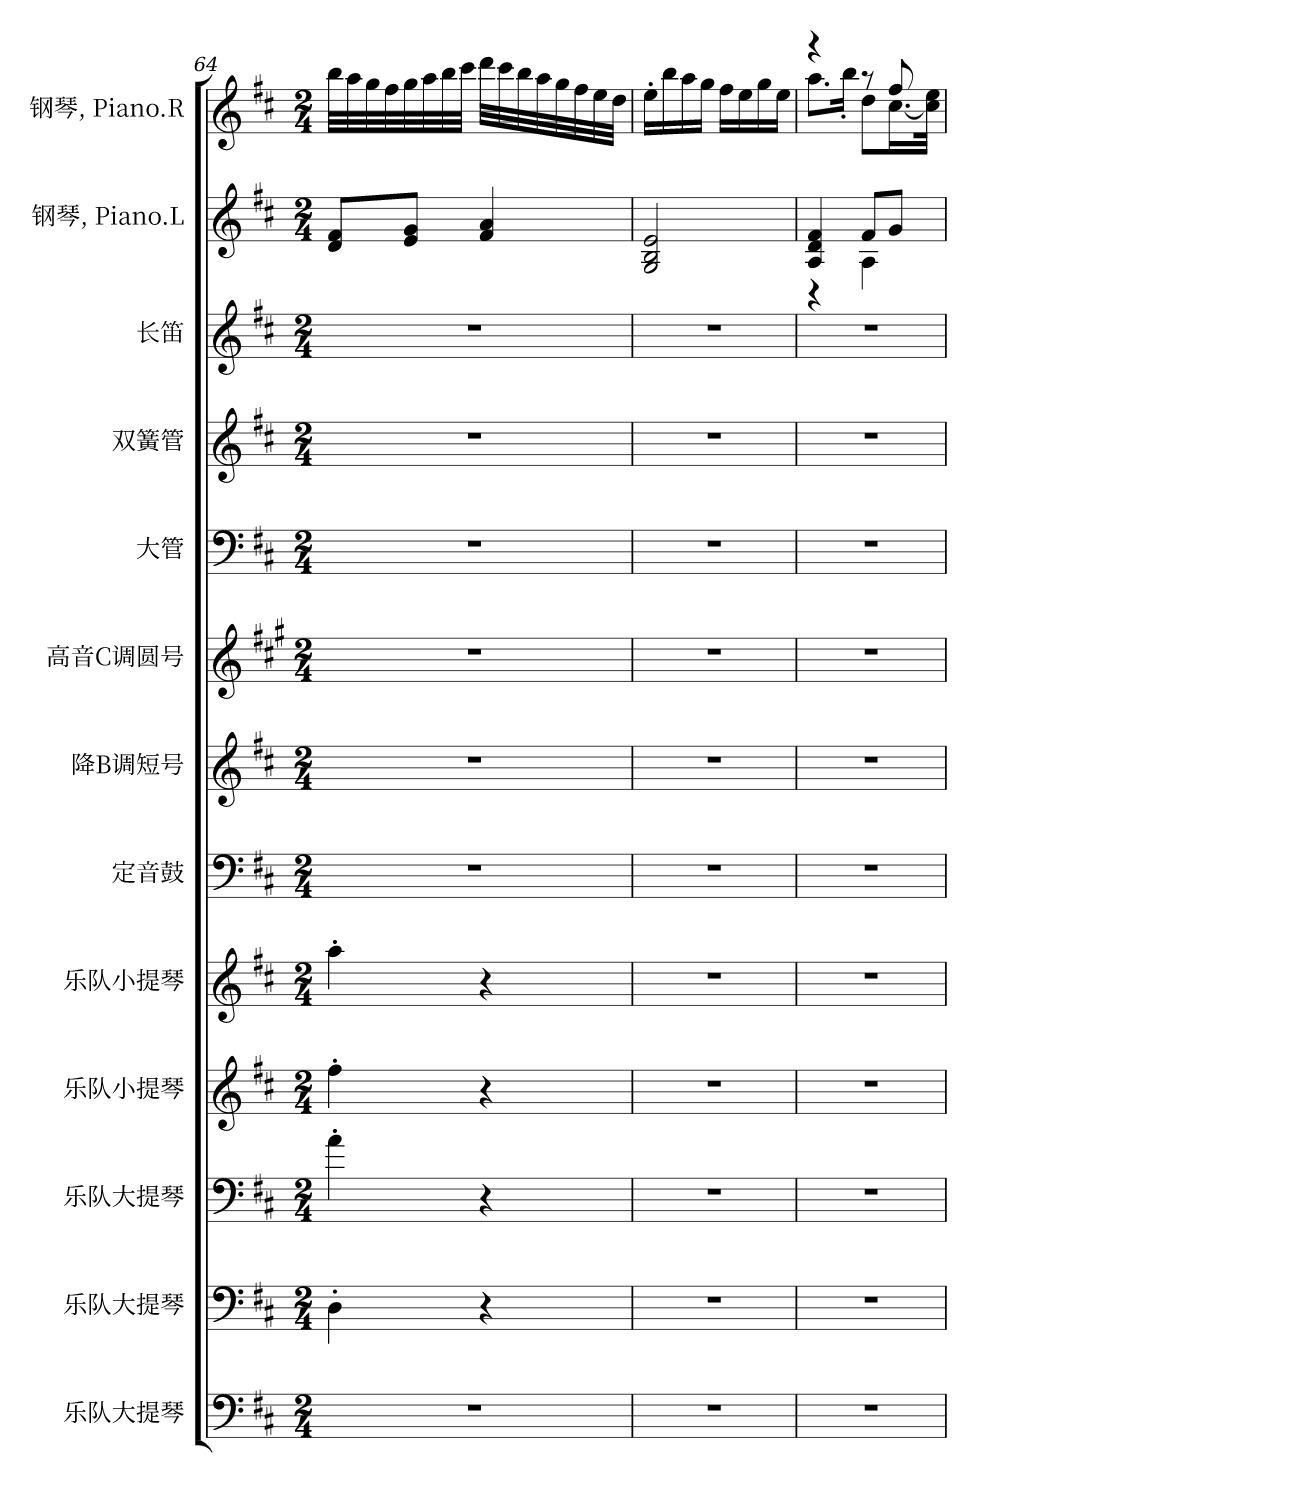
**kern	**kern	**kern	**kern	**kern	**kern	**kern	**kern	**kern	**kern	**kern	**kern	**kern
*part13	*part12	*part11	*part10	*part9	*part8	*part7	*part6	*part5	*part4	*part3	*part2	*part1
*staff13	*staff12	*staff11	*staff10	*staff9	*staff8	*staff7	*staff6	*staff5	*staff4	*staff3	*staff2	*staff1
*I"乐队大提琴	*I"乐队大提琴	*I"乐队大提琴	*I"乐队小提琴	*I"乐队小提琴	*I"定音鼓	*I"降B调短号	*I"高音C调圆号	*I"大管	*I"双簧管	*I"长笛	*I"钢琴, Piano.L	*I"钢琴, Piano.R
*	*	*	*	*	*	*	*	*	*	*	*I'Pno.	*I'Pno.
*clefF4	*clefF4	*clefF4	*clefG2	*clefG2	*clefF4	*clefG2	*clefG2	*clefF4	*clefG2	*clefG2	*clefG2	*clefG2
*	*	*	*	*	*	*ITrd1c2	*ITrd4c7	*	*	*	*	*
*k[f#c#]	*k[f#c#]	*k[f#c#]	*k[f#c#]	*k[f#c#]	*k[f#c#]	*k[]	*k[f#c#]	*k[f#c#]	*k[f#c#]	*k[f#c#]	*k[f#c#]	*k[f#c#]
*M2/4	*M2/4	*M2/4	*M2/4	*M2/4	*M2/4	*M2/4	*M2/4	*M2/4	*M2/4	*M2/4	*M2/4	*M2/4
=64	=64	=64	=64	=64	=64	=64	=64	=64	=64	=64	=64	=64
2r	4D'\	4a'\	4ff#'\	4aa'\	2r	2r	2r	2r	2r	2r	8d/ 8f#/L	32bb\LLL
.	.	.	.	.	.	.	.	.	.	.	.	32aa\
.	.	.	.	.	.	.	.	.	.	.	.	32gg\
.	.	.	.	.	.	.	.	.	.	.	.	32ff#\
.	.	.	.	.	.	.	.	.	.	.	8e/ 8g/J	32gg\
.	.	.	.	.	.	.	.	.	.	.	.	32aa\
.	.	.	.	.	.	.	.	.	.	.	.	32bb\
.	.	.	.	.	.	.	.	.	.	.	.	32ccc#\JJJ
.	4r	4r	4r	4r	.	.	.	.	.	.	4f#/ 4a/	32ddd\LLL
.	.	.	.	.	.	.	.	.	.	.	.	32ccc#\
.	.	.	.	.	.	.	.	.	.	.	.	32bb\
.	.	.	.	.	.	.	.	.	.	.	.	32aa\
.	.	.	.	.	.	.	.	.	.	.	.	32gg\
.	.	.	.	.	.	.	.	.	.	.	.	32ff#\
.	.	.	.	.	.	.	.	.	.	.	.	32ee\
.	.	.	.	.	.	.	.	.	.	.	.	32dd\JJJ
!!LO:PB:g=z
=65	=65	=65	=65	=65	=65	=65	=65	=65	=65	=65	=65	=65
2r	2r	2r	2r	2r	2r	2r	2r	2r	2r	2r	2G/ 2B/ 2e/	16ee'\LL
.	.	.	.	.	.	.	.	.	.	.	.	16bb\
.	.	.	.	.	.	.	.	.	.	.	.	16aa\
.	.	.	.	.	.	.	.	.	.	.	.	16gg\JJ
.	.	.	.	.	.	.	.	.	.	.	.	16ff#\LL
.	.	.	.	.	.	.	.	.	.	.	.	16ee\
.	.	.	.	.	.	.	.	.	.	.	.	16gg\
.	.	.	.	.	.	.	.	.	.	.	.	16ee\JJ
=66	=66	=66	=66	=66	=66	=66	=66	=66	=66	=66	=66	=66
*	*	*	*	*	*	*	*	*	*	*	*^	*^
2r	2r	2r	2r	2r	2r	2r	2r	2r	2r	2r	4A/ 4d/ 4f#/	4r	4r	8.aa\L
.	.	.	.	.	.	.	.	.	.	.	.	.	.	16bb'\Jk
.	.	.	.	.	.	.	.	.	.	.	8f#/L	4A\	8r	8dd\L
.	.	.	.	.	.	.	.	.	.	.	8g/J	.	8ff#/	[16.cc#\L
.	.	.	.	.	.	.	.	.	.	.	.	.	.	32cc#\] 32ee\JJk
*	*	*	*	*	*	*	*	*	*	*	*v	*v	*	*
*	*	*	*	*	*	*	*	*	*	*	*	*v	*v
=	=	=	=	=	=	=	=	=	=	=	=	=
*-	*-	*-	*-	*-	*-	*-	*-	*-	*-	*-	*-	*-
